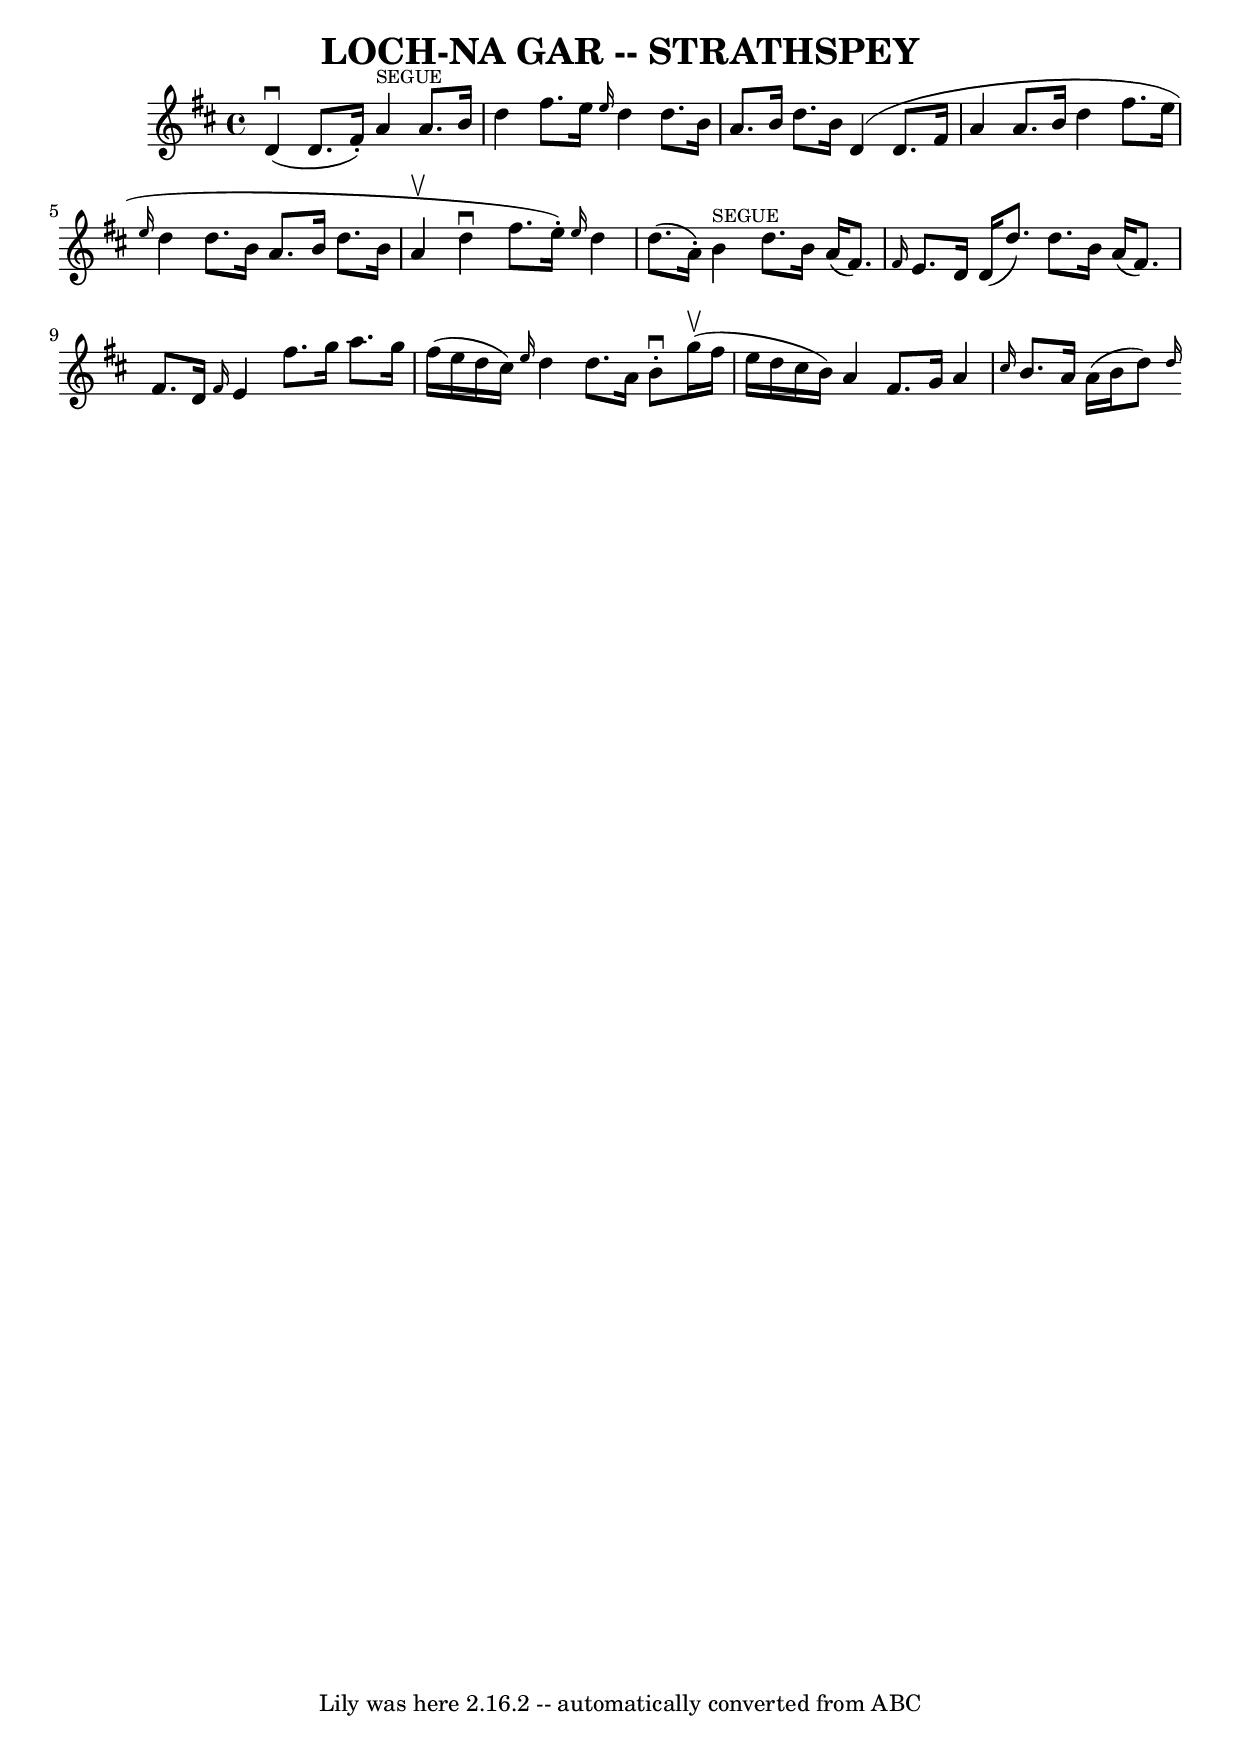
\version "2.16.2"
\include "Mammoth.ily"
\header {
  %% book = "Ryan's Mammoth Collection of Fiddle Tunes"
  crossRefNumber = "1"
  footnotes = ""
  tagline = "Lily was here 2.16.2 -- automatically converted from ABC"
  title = "LOCH-NA GAR -- STRATHSPEY"

}
voicedefault =  {


  \override Staff.TimeSignature #'style = #'C
  \time 4/4 % %slurgraces 1
  
  \key d \major
  d'4 (^\downbow d'8. (fis'16 -.) a'4^\segue   
  a'8. b'16    |
  d''4 fis''8. e''16  \grace { e''16  
			     }   
  d''4 d''8. b'16    |
  a'8. b'16 d''8. b'16 d'4 
  (d'8. fis'16 a'4 a'8. b'16    |
  d''4 fis''8.    
  e''16  \grace { e''16  
		} d''4 d''8. b'16    |
  a'8.    
  b'16 d''8. b'16 a'4 (^\upbow   |
  d''4^\downbow   
  fis''8. (e''16 -.) \grace { e''16  
			    } d''4 d''8. (a'16 -.)   
  |
  b'4^\segue d''8. b'16 a'16 ((fis'8.) \grace {  
    fis'16  
  } e'8. d'16 d'16 (d''8.) d''8. b'16    |
  
  a'16 (fis'8.) fis'8. d'16  \grace { fis'16  
				    } e'4 fis''8.    
  g''16    |
  a''8. g''16 fis''16 (e''16 d''16 cis''16  
  -) \grace { e''16  
	    } d''4 d''8. a'16    |
  b'8^\downbow-.   
  g''16 (^\upbow fis''16 e''16 d''16 cis''16 b'16) a'4    
  fis'8. g'16    |
  a'4  \grace { cis''16  
	      } b'8. a'16    
  a'16 (b'16 d''8)   \grace { d''16 (
			    }   

}

\score{
  <<

    \context Staff="default"
    {
      \voicedefault 
      
    }

  >>
  \layout {
    
  }
  \midi {
  }

}
